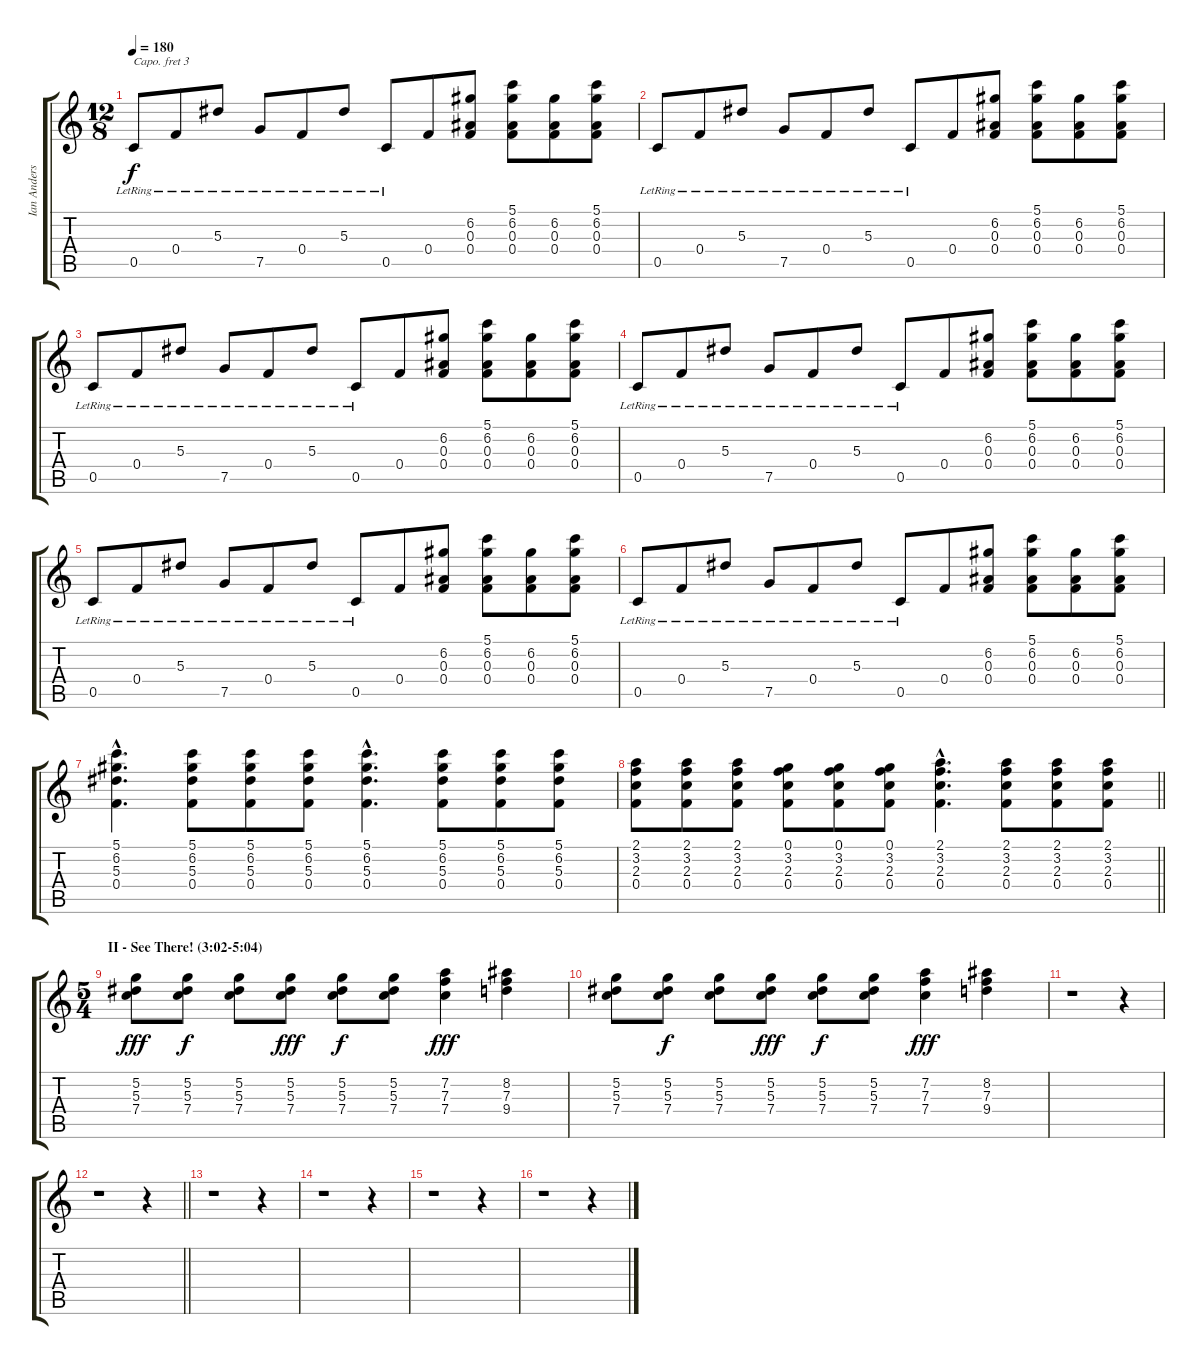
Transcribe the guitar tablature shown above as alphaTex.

\track ("Ian Anderson (acoustic guitar)" "Ian Anders") {instrument acousticguitarsteel}
\staff {score tabs}
\capo 3
\tuning (E4 B3 G3 D3 A2 E2) {hide}
\ts (12 8)
\tempo 180
\clef g2
\ks c
0.5{lr}.8{dy f} 0.4{lr}.8 5.3{lr}.8 7.5{lr}.8 0.4{lr}.8 5.3{lr}.8 0.5{lr}.8 0.4.8 (6.2 0.3 0.4).8 (5.1 6.2 0.3 0.4).8 (6.2 0.3 0.4).8 (5.1 6.2 0.3 0.4).8 |
0.5{lr}.8 0.4{lr}.8 5.3{lr}.8 7.5{lr}.8 0.4{lr}.8 5.3{lr}.8 0.5{lr}.8 0.4.8 (6.2 0.3 0.4).8 (5.1 6.2 0.3 0.4).8 (6.2 0.3 0.4).8 (5.1 6.2 0.3 0.4).8 |
0.5{lr}.8 0.4{lr}.8 5.3{lr}.8 7.5{lr}.8 0.4{lr}.8 5.3{lr}.8 0.5{lr}.8 0.4.8 (6.2 0.3 0.4).8 (5.1 6.2 0.3 0.4).8 (6.2 0.3 0.4).8 (5.1 6.2 0.3 0.4).8 |
0.5{lr}.8 0.4{lr}.8 5.3{lr}.8 7.5{lr}.8 0.4{lr}.8 5.3{lr}.8 0.5{lr}.8 0.4.8 (6.2 0.3 0.4).8 (5.1 6.2 0.3 0.4).8 (6.2 0.3 0.4).8 (5.1 6.2 0.3 0.4).8 |
0.5{lr}.8 0.4{lr}.8 5.3{lr}.8 7.5{lr}.8 0.4{lr}.8 5.3{lr}.8 0.5{lr}.8 0.4.8 (6.2 0.3 0.4).8 (5.1 6.2 0.3 0.4).8 (6.2 0.3 0.4).8 (5.1 6.2 0.3 0.4).8 |
0.5{lr}.8 0.4{lr}.8 5.3{lr}.8 7.5{lr}.8 0.4{lr}.8 5.3{lr}.8 0.5{lr}.8 0.4.8 (6.2 0.3 0.4).8 (5.1 6.2 0.3 0.4).8 (6.2 0.3 0.4).8 (5.1 6.2 0.3 0.4).8 |
(5.1{hac} 6.2{hac} 5.3{hac} 0.4{hac}).4{d} (5.1 6.2 5.3 0.4).8 (5.1 6.2 5.3 0.4).8 (5.1 6.2 5.3 0.4).8 (5.1{hac} 6.2{hac} 5.3{hac} 0.4{hac}).4{d} (5.1 6.2 5.3 0.4).8 (5.1 6.2 5.3 0.4).8 (5.1 6.2 5.3 0.4).8 |
\barLineRight lightlight
(2.1 3.2 2.3 0.4).8 (2.1 3.2 2.3 0.4).8 (2.1 3.2 2.3 0.4).8 (0.1 3.2 2.3 0.4).8 (0.1 3.2 2.3 0.4).8 (0.1 3.2 2.3 0.4).8 (2.1{hac} 3.2{hac} 2.3{hac} 0.4{hac}).4{d} (2.1 3.2 2.3 0.4).8 (2.1 3.2 2.3 0.4).8 (2.1 3.2 2.3 0.4).8 |
\ts (5 4)
\section ("" "II - See There! (3:02-5:04)")
(5.2 5.3 7.4).8{dy fff} (5.2 5.3 7.4).8{dy f} (5.2 5.3 7.4).8 (5.2 5.3 7.4).8{dy fff} (5.2 5.3 7.4).8{dy f} (5.2 5.3 7.4).8 (7.2 7.3 7.4).4{dy fff} (8.2 7.3 9.4).4 |
(5.2 5.3 7.4).8 (5.2 5.3 7.4).8{dy f} (5.2 5.3 7.4).8 (5.2 5.3 7.4).8{dy fff} (5.2 5.3 7.4).8{dy f} (5.2 5.3 7.4).8 (7.2 7.3 7.4).4{dy fff} (8.2 7.3 9.4).4 |
r.1 r.4 |
\barLineRight lightlight
r.1 r.4 |
r.1 r.4 |
r.1 r.4 |
r.1 r.4 |
r.1 r.4
